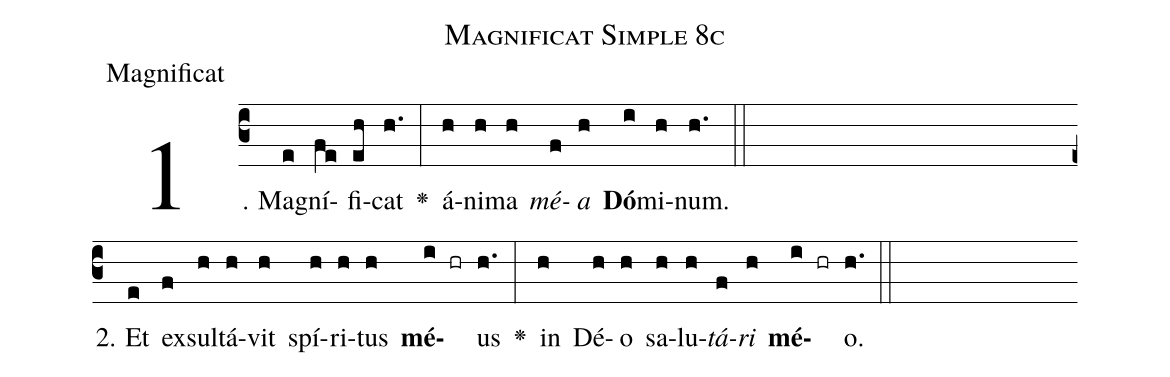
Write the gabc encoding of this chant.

name: Magnificat Simple 8c;
office-part: Magnificat;
def-m1:\pagebreak[2];
%%
% The syntax in this part is called gabc. Please refer to http://home.gna.org/gregorio/gabc/#basis

(c3)1. Ma(e)gní(fe)fi(eh)cat(h.) <v>\greheightstar</v>(:) á(h)ni(h)ma(h) <i>mé</i>(f)<i>a</i>(h) <b>Dó</b>(i)mi(h)num.(h.) (::Z[em1])
2. Et(e) ex(f)sul(h)tá(h)vit(h) spí(h)ri(h)tus(h) <b>mé</b>(i hr)us(h.) <v>\greheightstar</v>(:) in(h) Dé(h)o(h) sa(h)lu(h)<i>tá</i>(f)<i>ri</i>(h) <b>mé</b>(i hr)o.(h.) (::)

%E(h) u(h) o(f) u(h) a(i) e.(h.)(::)

%Mediant of 1 accent
%Termination of 1 accent with 2 preperatory syllables
